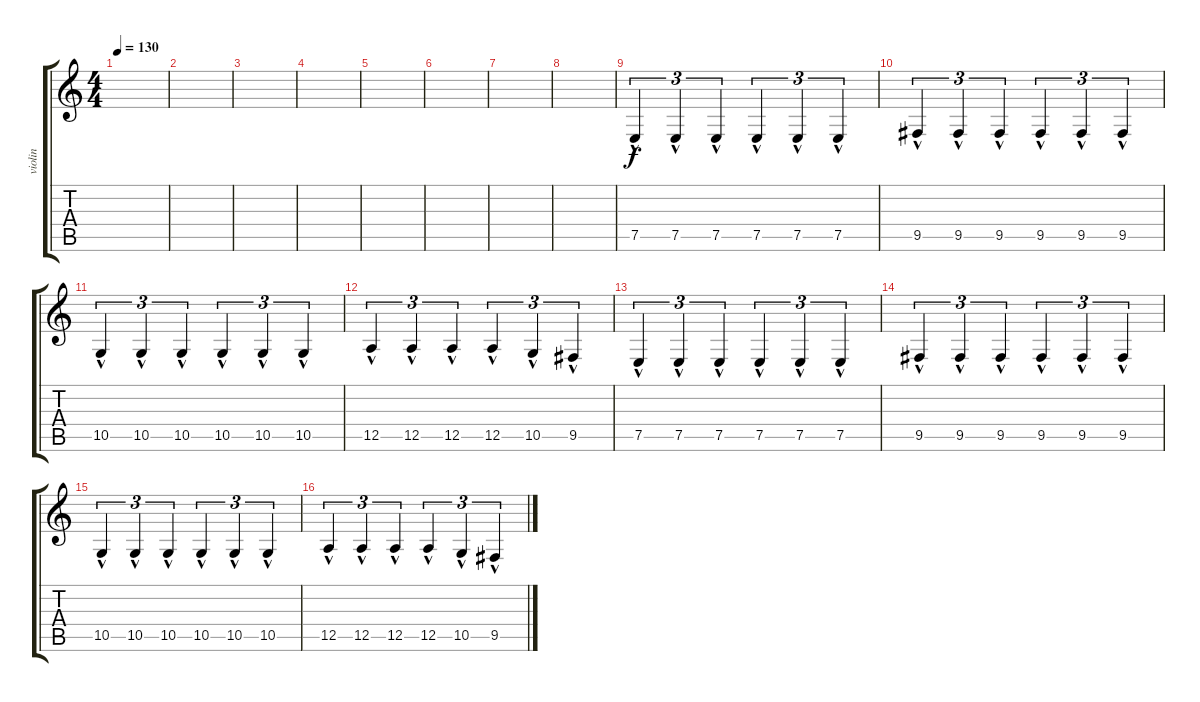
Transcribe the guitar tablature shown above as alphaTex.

\track ("violin" "violin") {instrument violin}
\staff {score tabs}
\tuning (E4 B3 G3 D3 A2 E2) {hide}
\ts (4 4)
\tempo 130
\clef g2
\ks c
|
|
|
|
|
|
|
|
7.5{hac}.4{tu (3 2)} 7.5{hac}.4{tu (3 2)} 7.5{hac}.4{tu (3 2)} 7.5{hac}.4{tu (3 2)} 7.5{hac}.4{tu (3 2)} 7.5{hac}.4{tu (3 2)} |
9.5{hac}.4{tu (3 2)} 9.5{hac}.4{tu (3 2)} 9.5{hac}.4{tu (3 2)} 9.5{hac}.4{tu (3 2)} 9.5{hac}.4{tu (3 2)} 9.5{hac}.4{tu (3 2)} |
10.5{hac}.4{tu (3 2)} 10.5{hac}.4{tu (3 2)} 10.5{hac}.4{tu (3 2)} 10.5{hac}.4{tu (3 2)} 10.5{hac}.4{tu (3 2)} 10.5{hac}.4{tu (3 2)} |
12.5{hac}.4{tu (3 2)} 12.5{hac}.4{tu (3 2)} 12.5{hac}.4{tu (3 2)} 12.5{hac}.4{tu (3 2)} 10.5{hac}.4{tu (3 2)} 9.5{hac}.4{tu (3 2)} |
7.5{hac}.4{tu (3 2)} 7.5{hac}.4{tu (3 2)} 7.5{hac}.4{tu (3 2)} 7.5{hac}.4{tu (3 2)} 7.5{hac}.4{tu (3 2)} 7.5{hac}.4{tu (3 2)} |
9.5{hac}.4{tu (3 2)} 9.5{hac}.4{tu (3 2)} 9.5{hac}.4{tu (3 2)} 9.5{hac}.4{tu (3 2)} 9.5{hac}.4{tu (3 2)} 9.5{hac}.4{tu (3 2)} |
10.5{hac}.4{tu (3 2)} 10.5{hac}.4{tu (3 2)} 10.5{hac}.4{tu (3 2)} 10.5{hac}.4{tu (3 2)} 10.5{hac}.4{tu (3 2)} 10.5{hac}.4{tu (3 2)} |
12.5{hac}.4{tu (3 2)} 12.5{hac}.4{tu (3 2)} 12.5{hac}.4{tu (3 2)} 12.5{hac}.4{tu (3 2)} 10.5{hac}.4{tu (3 2)} 9.5{hac}.4{tu (3 2)}
